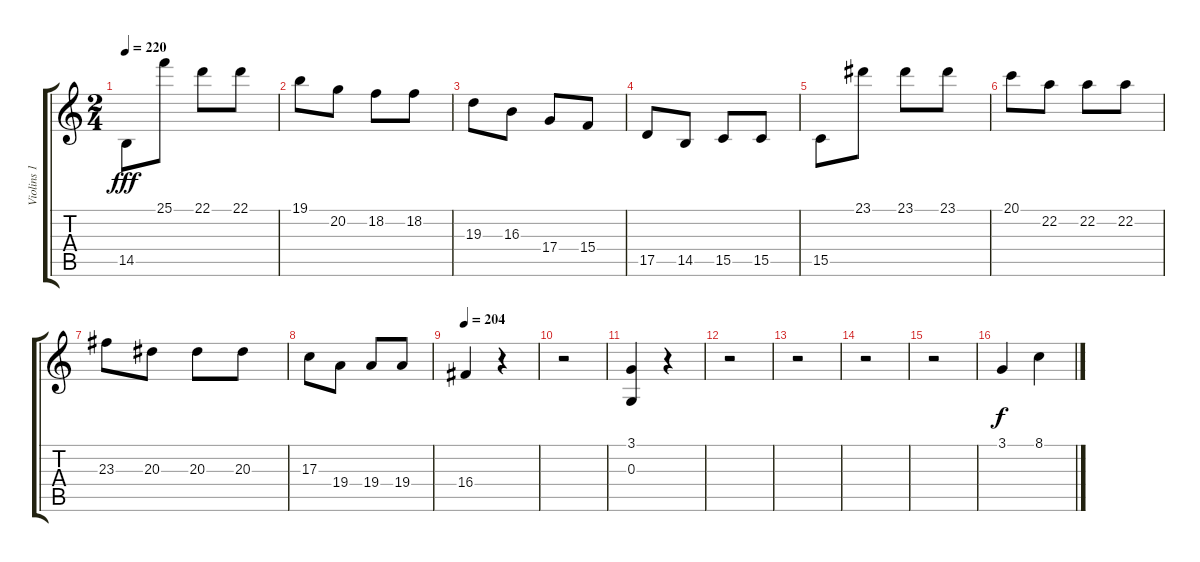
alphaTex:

\track ("Violins 1" "Violins 1") {instrument stringensemble1}
\staff {score tabs}
\tuning (E4 B3 G3 D3 A2 E2) {hide}
\ts (2 4)
\tempo 220
\clef g2
\ks c
14.5.8{dy fff} 25.1.8 22.1.8 22.1.8 |
19.1.8 20.2.8 18.2.8 18.2.8 |
19.3.8 16.3.8 17.4.8 15.4.8 |
17.5.8 14.5.8 15.5.8 15.5.8 |
15.5.8 23.1.8 23.1.8 23.1.8 |
20.1.8 22.2.8 22.2.8 22.2.8 |
23.3.8 20.3.8 20.3.8 20.3.8 |
17.3.8 19.4.8 19.4.8 19.4.8 |
\tempo 204
16.4.4 r.4 |
r.2 |
(3.1 0.3).4 r.4 |
r.2 |
r.2 |
r.2 |
r.2 |
3.1.4{dy f} 8.1.4
